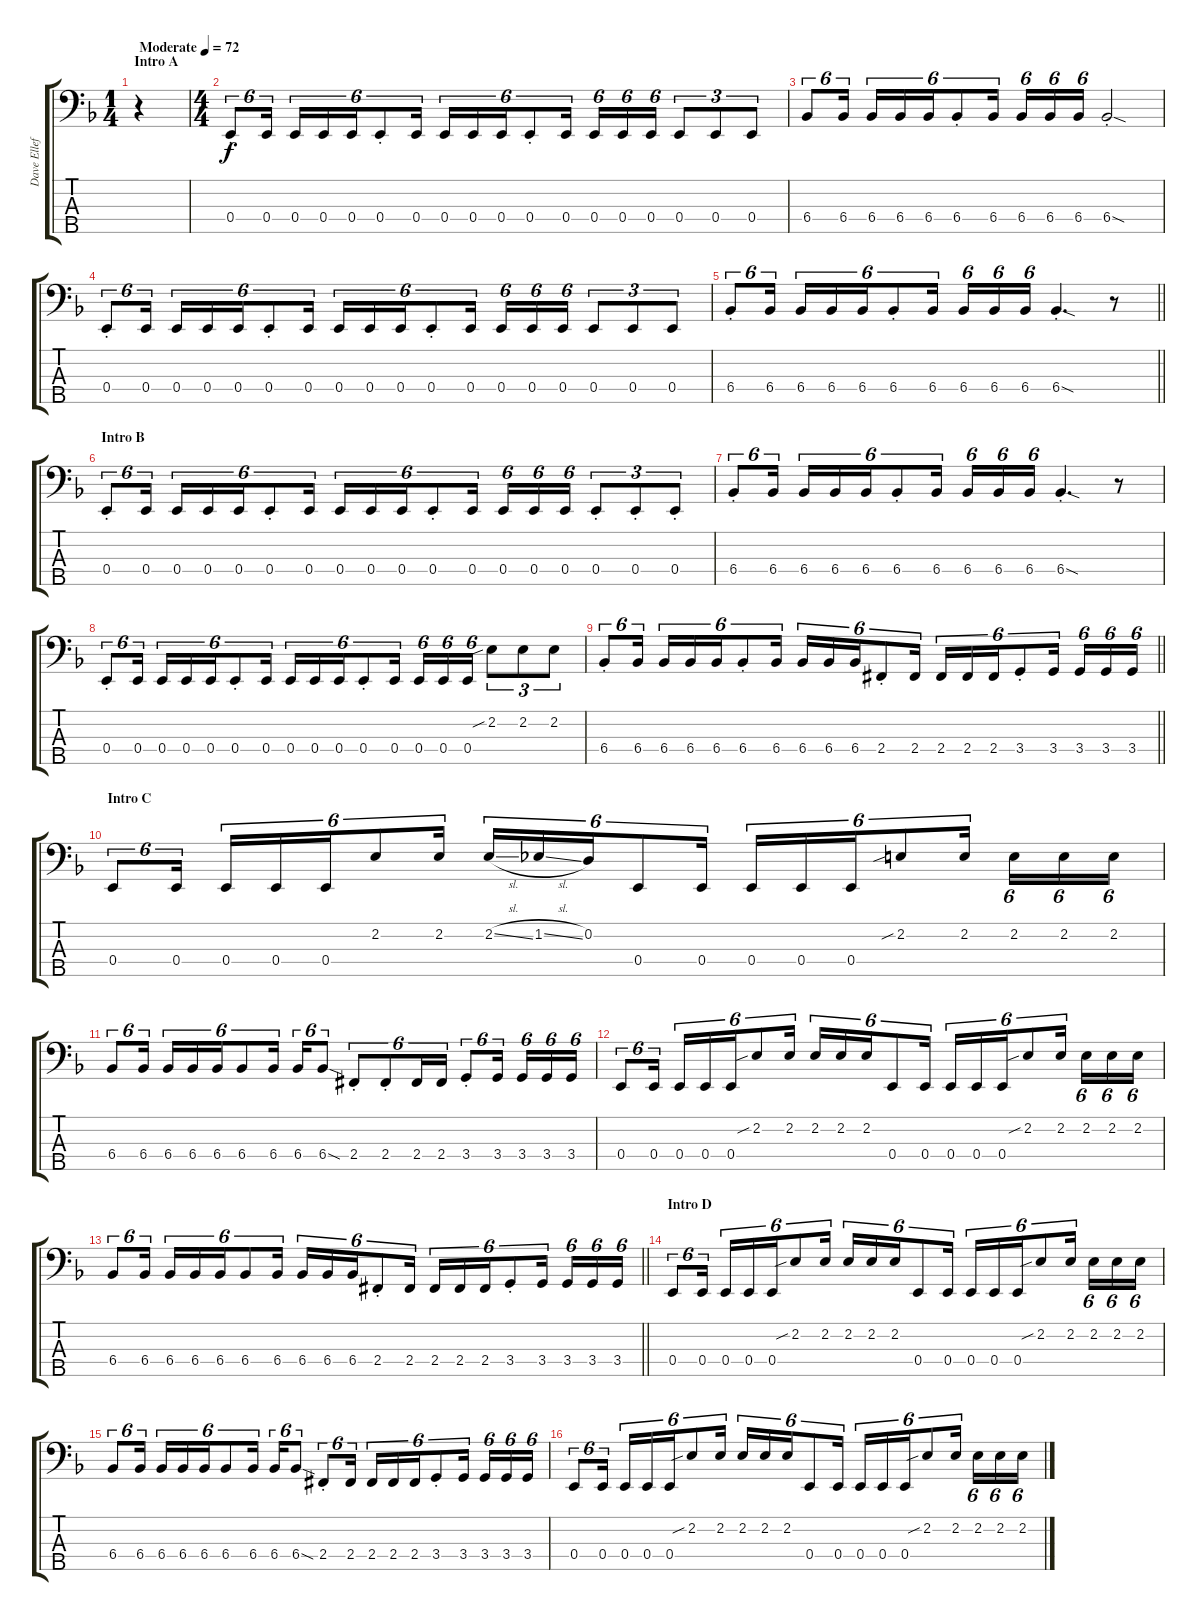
\track ("Dave Ellefson - Bass" "Dave Ellef") {instrument electricbassfinger}
\staff {score tabs}
\tuning (G2 D2 A1 E1 B0) {hide}
\ts (1 4)
\section ("" "Intro A")
\tempo (72 "Moderate")
\clef f4
\ks f
r.4{dy f instrument electricbassfinger} |
\ts (4 4)
0.4{st}.8{tu (6 4)} 0.4.16{tu (6 4)} 0.4.16{tu (6 4)} 0.4.16{tu (6 4)} 0.4.16{tu (6 4)} 0.4{st}.8{tu (6 4)} 0.4.16{tu (6 4)} 0.4.16{tu (6 4)} 0.4.16{tu (6 4)} 0.4.16{tu (6 4)} 0.4{st}.8{tu (6 4)} 0.4.16{tu (6 4)} 0.4.16{tu (6 4)} 0.4.16{tu (6 4)} 0.4.16{tu (6 4)} 0.4.8{tu (3 2)} 0.4.8{tu (3 2)} 0.4.8{tu (3 2)} |
6.4.8{tu (6 4)} 6.4.16{tu (6 4)} 6.4.16{tu (6 4)} 6.4.16{tu (6 4)} 6.4.16{tu (6 4)} 6.4{st}.8{tu (6 4)} 6.4.16{tu (6 4)} 6.4.16{tu (6 4)} 6.4.16{tu (6 4)} 6.4.16{tu (6 4)} 6.4{sod st}.2 |
0.4{st}.8{tu (6 4)} 0.4.16{tu (6 4)} 0.4.16{tu (6 4)} 0.4.16{tu (6 4)} 0.4.16{tu (6 4)} 0.4{st}.8{tu (6 4)} 0.4.16{tu (6 4)} 0.4.16{tu (6 4)} 0.4.16{tu (6 4)} 0.4.16{tu (6 4)} 0.4{st}.8{tu (6 4)} 0.4.16{tu (6 4)} 0.4.16{tu (6 4)} 0.4.16{tu (6 4)} 0.4.16{tu (6 4)} 0.4.8{tu (3 2)} 0.4.8{tu (3 2)} 0.4.8{tu (3 2)} |
\barLineRight lightlight
6.4{st}.8{tu (6 4)} 6.4.16{tu (6 4)} 6.4.16{tu (6 4)} 6.4.16{tu (6 4)} 6.4.16{tu (6 4)} 6.4{st}.8{tu (6 4)} 6.4.16{tu (6 4)} 6.4.16{tu (6 4)} 6.4.16{tu (6 4)} 6.4.16{tu (6 4)} 6.4{sod st}.4{d} r.8 |
\section ("" "Intro B")
0.4{st}.8{tu (6 4)} 0.4.16{tu (6 4)} 0.4.16{tu (6 4)} 0.4.16{tu (6 4)} 0.4.16{tu (6 4)} 0.4{st}.8{tu (6 4)} 0.4.16{tu (6 4)} 0.4.16{tu (6 4)} 0.4.16{tu (6 4)} 0.4.16{tu (6 4)} 0.4{st}.8{tu (6 4)} 0.4.16{tu (6 4)} 0.4.16{tu (6 4)} 0.4.16{tu (6 4)} 0.4.16{tu (6 4)} 0.4{st}.8{tu (3 2)} 0.4{st}.8{tu (3 2)} 0.4{st}.8{tu (3 2)} |
6.4{st}.8{tu (6 4)} 6.4.16{tu (6 4)} 6.4.16{tu (6 4)} 6.4.16{tu (6 4)} 6.4.16{tu (6 4)} 6.4{st}.8{tu (6 4)} 6.4.16{tu (6 4)} 6.4.16{tu (6 4)} 6.4.16{tu (6 4)} 6.4.16{tu (6 4)} 6.4{sod st}.4{d} r.8 |
0.4{st}.8{tu (6 4)} 0.4.16{tu (6 4)} 0.4.16{tu (6 4)} 0.4.16{tu (6 4)} 0.4.16{tu (6 4)} 0.4{st}.8{tu (6 4)} 0.4.16{tu (6 4)} 0.4.16{tu (6 4)} 0.4.16{tu (6 4)} 0.4.16{tu (6 4)} 0.4{st}.8{tu (6 4)} 0.4.16{tu (6 4)} 0.4.16{tu (6 4)} 0.4.16{tu (6 4)} 0.4.16{tu (6 4)} 2.2{sib}.8{tu (3 2)} 2.2.8{tu (3 2)} 2.2.8{tu (3 2)} |
\barLineRight lightlight
6.4{st}.8{tu (6 4)} 6.4.16{tu (6 4)} 6.4.16{tu (6 4)} 6.4.16{tu (6 4)} 6.4.16{tu (6 4)} 6.4{st}.8{tu (6 4)} 6.4.16{tu (6 4)} 6.4.16{tu (6 4)} 6.4.16{tu (6 4)} 6.4.16{tu (6 4)} 2.4{st acc #}.8{tu (6 4)} 2.4{acc #}.16{tu (6 4)} 2.4{acc #}.16{tu (6 4)} 2.4{acc #}.16{tu (6 4)} 2.4{acc #}.16{tu (6 4)} 3.4{st}.8{tu (6 4)} 3.4.16{tu (6 4)} 3.4.16{tu (6 4)} 3.4.16{tu (6 4)} 3.4.16{tu (6 4)} |
\section ("" "Intro C")
0.4.8{tu (6 4)} 0.4.16{tu (6 4)} 0.4.16{tu (6 4)} 0.4.16{tu (6 4)} 0.4.16{tu (6 4)} 2.2.8{tu (6 4)} 2.2.16{tu (6 4)} 2.2{sl}.16{tu (6 4)} 1.2{sl}.16{tu (6 4)} 0.2.16{tu (6 4)} 0.4.8{tu (6 4)} 0.4.16{tu (6 4)} 0.4.16{tu (6 4)} 0.4.16{tu (6 4)} 0.4.16{tu (6 4)} 2.2{sib}.8{tu (6 4)} 2.2.16{tu (6 4)} 2.2.16{tu (6 4)} 2.2.16{tu (6 4)} 2.2.16{tu (6 4)} |
6.4.8{tu (6 4)} 6.4.16{tu (6 4)} 6.4.16{tu (6 4)} 6.4.16{tu (6 4)} 6.4.16{tu (6 4)} 6.4.8{tu (6 4)} 6.4.16{tu (6 4)} 6.4.16{tu (6 4)} 6.4{sod}.8{tu (6 4)} 2.4{st acc #}.8{tu (6 4)} 2.4{st acc #}.8{tu (6 4)} 2.4{acc #}.16{tu (6 4)} 2.4{acc #}.16{tu (6 4)} 3.4{st}.8{tu (6 4)} 3.4.16{tu (6 4)} 3.4.16{tu (6 4)} 3.4.16{tu (6 4)} 3.4.16{tu (6 4)} |
0.4.8{tu (6 4)} 0.4.16{tu (6 4)} 0.4.16{tu (6 4)} 0.4.16{tu (6 4)} 0.4.16{tu (6 4)} 2.2{sib}.8{tu (6 4)} 2.2.16{tu (6 4)} 2.2.16{tu (6 4)} 2.2.16{tu (6 4)} 2.2.16{tu (6 4)} 0.4.8{tu (6 4)} 0.4.16{tu (6 4)} 0.4.16{tu (6 4)} 0.4.16{tu (6 4)} 0.4.16{tu (6 4)} 2.2{sib}.8{tu (6 4)} 2.2.16{tu (6 4)} 2.2.16{tu (6 4)} 2.2.16{tu (6 4)} 2.2.16{tu (6 4)} |
\barLineRight lightlight
6.4.8{tu (6 4)} 6.4.16{tu (6 4)} 6.4.16{tu (6 4)} 6.4.16{tu (6 4)} 6.4.16{tu (6 4)} 6.4.8{tu (6 4)} 6.4.16{tu (6 4)} 6.4.16{tu (6 4)} 6.4.16{tu (6 4)} 6.4.16{tu (6 4)} 2.4{st acc #}.8{tu (6 4)} 2.4{acc #}.16{tu (6 4)} 2.4{acc #}.16{tu (6 4)} 2.4{acc #}.16{tu (6 4)} 2.4{acc #}.16{tu (6 4)} 3.4{st}.8{tu (6 4)} 3.4.16{tu (6 4)} 3.4.16{tu (6 4)} 3.4.16{tu (6 4)} 3.4.16{tu (6 4)} |
\section ("" "Intro D")
0.4.8{tu (6 4)} 0.4.16{tu (6 4)} 0.4.16{tu (6 4)} 0.4.16{tu (6 4)} 0.4.16{tu (6 4)} 2.2{sib}.8{tu (6 4)} 2.2.16{tu (6 4)} 2.2.16{tu (6 4)} 2.2.16{tu (6 4)} 2.2.16{tu (6 4)} 0.4.8{tu (6 4)} 0.4.16{tu (6 4)} 0.4.16{tu (6 4)} 0.4.16{tu (6 4)} 0.4.16{tu (6 4)} 2.2{sib}.8{tu (6 4)} 2.2.16{tu (6 4)} 2.2.16{tu (6 4)} 2.2.16{tu (6 4)} 2.2.16{tu (6 4)} |
6.4.8{tu (6 4)} 6.4.16{tu (6 4)} 6.4.16{tu (6 4)} 6.4.16{tu (6 4)} 6.4.16{tu (6 4)} 6.4.8{tu (6 4)} 6.4.16{tu (6 4)} 6.4.16{tu (6 4)} 6.4{sod}.8{tu (6 4)} 2.4{st acc #}.8{tu (6 4)} 2.4{acc #}.16{tu (6 4)} 2.4{acc #}.16{tu (6 4)} 2.4{acc #}.16{tu (6 4)} 2.4{acc #}.16{tu (6 4)} 3.4{st}.8{tu (6 4)} 3.4.16{tu (6 4)} 3.4.16{tu (6 4)} 3.4.16{tu (6 4)} 3.4.16{tu (6 4)} |
0.4.8{tu (6 4)} 0.4.16{tu (6 4)} 0.4.16{tu (6 4)} 0.4.16{tu (6 4)} 0.4.16{tu (6 4)} 2.2{sib}.8{tu (6 4)} 2.2.16{tu (6 4)} 2.2.16{tu (6 4)} 2.2.16{tu (6 4)} 2.2.16{tu (6 4)} 0.4.8{tu (6 4)} 0.4.16{tu (6 4)} 0.4.16{tu (6 4)} 0.4.16{tu (6 4)} 0.4.16{tu (6 4)} 2.2{sib}.8{tu (6 4)} 2.2.16{tu (6 4)} 2.2.16{tu (6 4)} 2.2.16{tu (6 4)} 2.2.16{tu (6 4)}
